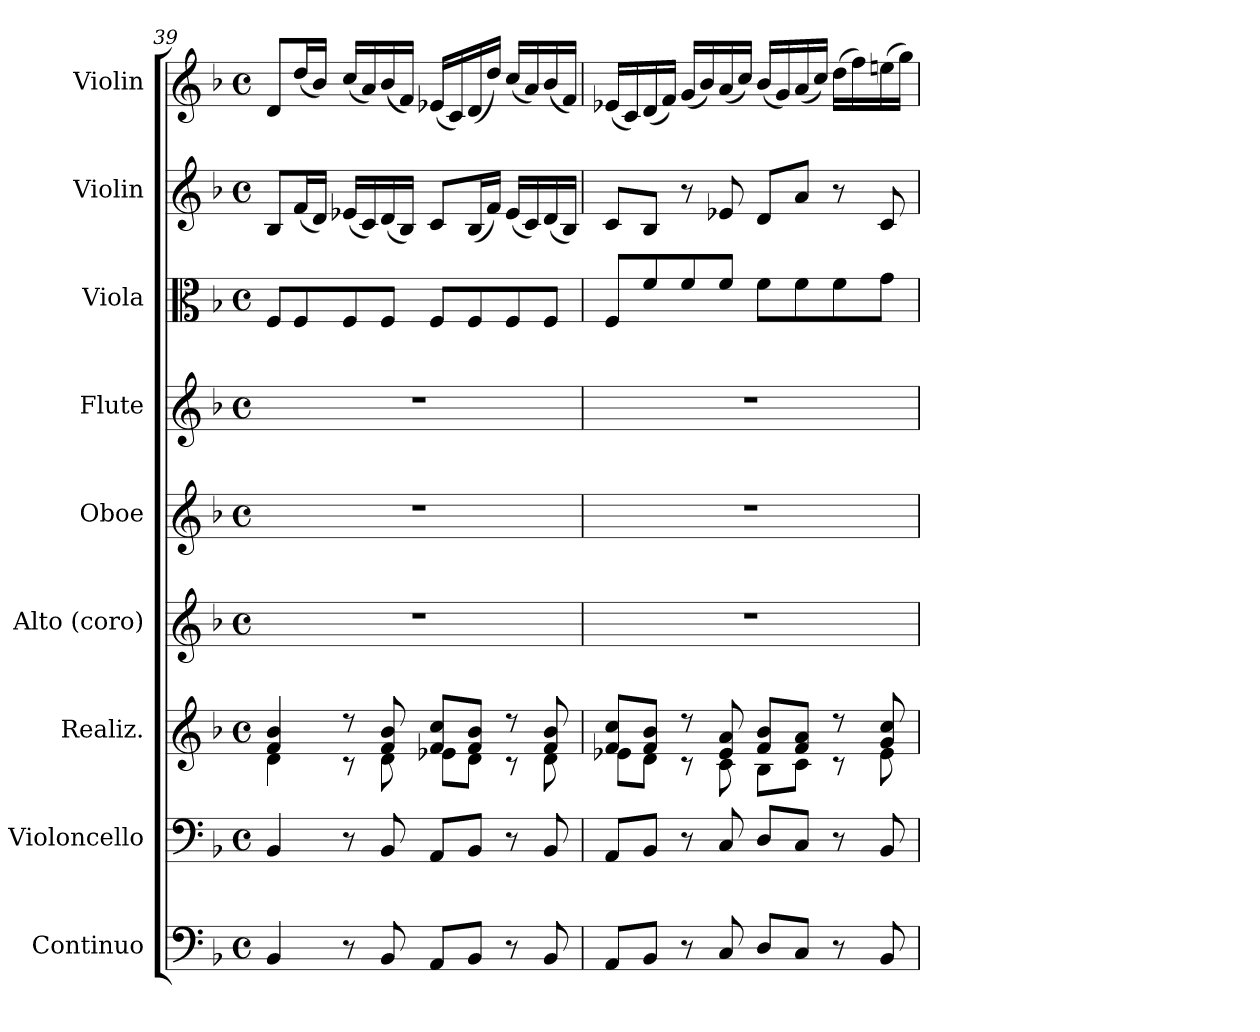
**kern	**kern	**kern	**kern	**kern	**kern	**kern	**kern	**kern
*part9	*part8	*part7	*part6	*part5	*part4	*part3	*part2	*part1
*staff9	*staff8	*staff7	*staff6	*staff5	*staff4	*staff3	*staff2	*staff1
*I"Continuo	*I"Violoncello	*I"Realiz.	*I"Alto (coro)	*I"Oboe	*I"Flute	*I"Viola	*I"Violin	*I"Violin
*I'Cto.	*I'Vc.	*	*I'A.	*I'Ob.	*I'Fl.	*I'Vla.	*I'Vln.	*I'Vln.
!!LO:PB:g=z
*clefF4	*clefF4	*clefG2	*clefG2	*clefG2	*clefG2	*clefC3	*clefG2	*clefG2
*ITrd7c12	*	*	*	*	*	*	*	*
*k[b-]	*k[b-]	*k[b-]	*k[b-]	*k[b-]	*k[b-]	*k[b-]	*k[b-]	*k[b-]
*M4/4	*M4/4	*M4/4	*M4/4	*M4/4	*M4/4	*M4/4	*M4/4	*M4/4
*met(c)	*met(c)	*met(c)	*met(c)	*met(c)	*met(c)	*met(c)	*met(c)	*met(c)
=39	=39	=39	=39	=39	=39	=39	=39	=39
*	*	*^	*	*	*	*	*	*
4BBB-/	4BB-/	4f/ 4b-/	4d\	1r	1r	1r	8F/L	8B-/L	8d/L
.	.	.	.	.	.	.	8F/	(16f/L	(16dd/L
.	.	.	.	.	.	.	.	16d/JJ)	16b-/JJ)
8r	8r	8r	8r	.	.	.	8F/	(16e-X/LL	(16cc/LL
.	.	.	.	.	.	.	.	16c/)	16a/)
8BBB-/	8BB-/	8f/ 8b-/	8d\	.	.	.	8F/J	(16d/	(16b-/
.	.	.	.	.	.	.	.	16B-/JJ)	16f/JJ)
8AAA/L	8AA/L	8f/ 8cc/L	8e-X\L	.	.	.	8F/L	8c/L	(16e-X/LL
.	.	.	.	.	.	.	.	.	16c/)
8BBB-/J	8BB-/J	8f/ 8b-/J	8d\J	.	.	.	8F/	(16B-/L	(16d/
.	.	.	.	.	.	.	.	16f/JJ)	16dd/JJ)
8r	8r	8r	8r	.	.	.	8F/	(16e-/LL	(16cc/LL
.	.	.	.	.	.	.	.	16c/)	16a/)
8BBB-/	8BB-/	8f/ 8b-/	8d\	.	.	.	8F/J	(16d/	(16b-/
.	.	.	.	.	.	.	.	16B-/JJ)	16f/JJ)
=40	=40	=40	=40	=40	=40	=40	=40	=40	=40
8AAA/L	8AA/L	8f/ 8cc/L	8e-X\L	1r	1r	1r	8F/L	8c/L	(16e-X/LL
.	.	.	.	.	.	.	.	.	16c/)
8BBB-/J	8BB-/J	8f/ 8b-/J	8d\J	.	.	.	8f/	8B-/J	(16d/
.	.	.	.	.	.	.	.	.	16f/JJ)
8r	8r	8r	8r	.	.	.	8f/	8r	(16g/LL
.	.	.	.	.	.	.	.	.	16b-/)
8CC/	8C/	8e-/ 8a/	8c\	.	.	.	8f/J	8e-X/	(16a/
.	.	.	.	.	.	.	.	.	16cc/JJ)
8DD/L	8D/L	8f/ 8b-/L	8B-\L	.	.	.	8f\L	8d/L	(16b-/LL
.	.	.	.	.	.	.	.	.	16g/)
8CC/J	8C/J	8f/ 8a/J	8c\J	.	.	.	8f\	8a/J	(16a/
.	.	.	.	.	.	.	.	.	16cc/JJ)
8r	8r	8r	8r	.	.	.	8f\	8r	(16dd\LL
.	.	.	.	.	.	.	.	.	16ff\)
8BBB-/	8BB-/	8g/ 8cc/	8e-\	.	.	.	8g\J	8c/	(16een\
.	.	.	.	.	.	.	.	.	16gg\JJ)
*	*	*v	*v	*	*	*	*	*	*
=	=	=	=	=	=	=	=	=
*-	*-	*-	*-	*-	*-	*-	*-	*-
